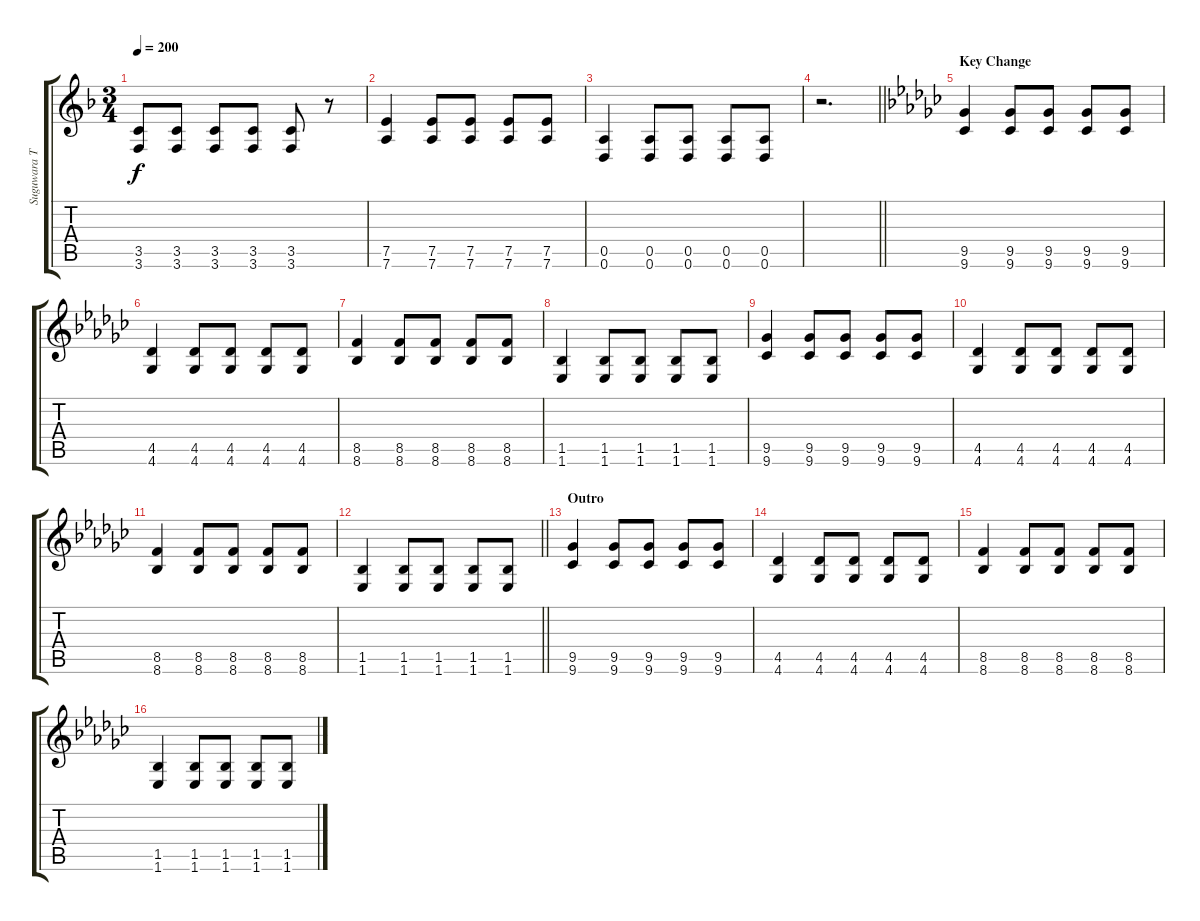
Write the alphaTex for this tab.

\track ("Suguwara Takuro" "Suguwara T") {instrument overdrivenguitar}
\staff {score tabs}
\tuning (E4 B3 G3 D3 A2 D2) {hide}
\ts (3 4)
\tempo 200
\clef g2
\ks dminor
(3.5 3.6).8{dy f} (3.5 3.6).8 (3.5 3.6).8 (3.5 3.6).8 (3.5 3.6).8 r.8 |
(7.5 7.6).4 (7.5 7.6).8 (7.5 7.6).8 (7.5 7.6).8 (7.5 7.6).8 |
(0.5 0.6).4 (0.5 0.6).8 (0.5 0.6).8 (0.5 0.6).8 (0.5 0.6).8 |
\barLineRight lightlight
r.2{d} |
\section ("" "Key Change")
\ks ebminor
(9.5 9.6).4 (9.5 9.6).8 (9.5 9.6).8 (9.5 9.6).8 (9.5 9.6).8 |
(4.5 4.6).4 (4.5 4.6).8 (4.5 4.6).8 (4.5 4.6).8 (4.5 4.6).8 |
(8.5 8.6).4 (8.5 8.6).8 (8.5 8.6).8 (8.5 8.6).8 (8.5 8.6).8 |
(1.5 1.6).4 (1.5 1.6).8 (1.5 1.6).8 (1.5 1.6).8 (1.5 1.6).8 |
(9.5 9.6).4 (9.5 9.6).8 (9.5 9.6).8 (9.5 9.6).8 (9.5 9.6).8 |
(4.5 4.6).4 (4.5 4.6).8 (4.5 4.6).8 (4.5 4.6).8 (4.5 4.6).8 |
(8.5 8.6).4 (8.5 8.6).8 (8.5 8.6).8 (8.5 8.6).8 (8.5 8.6).8 |
\barLineRight lightlight
(1.5 1.6).4 (1.5 1.6).8 (1.5 1.6).8 (1.5 1.6).8 (1.5 1.6).8 |
\section ("" "Outro")
(9.5 9.6).4 (9.5 9.6).8 (9.5 9.6).8 (9.5 9.6).8 (9.5 9.6).8 |
(4.5 4.6).4 (4.5 4.6).8 (4.5 4.6).8 (4.5 4.6).8 (4.5 4.6).8 |
(8.5 8.6).4 (8.5 8.6).8 (8.5 8.6).8 (8.5 8.6).8 (8.5 8.6).8 |
(1.5 1.6).4 (1.5 1.6).8 (1.5 1.6).8 (1.5 1.6).8 (1.5 1.6).8
